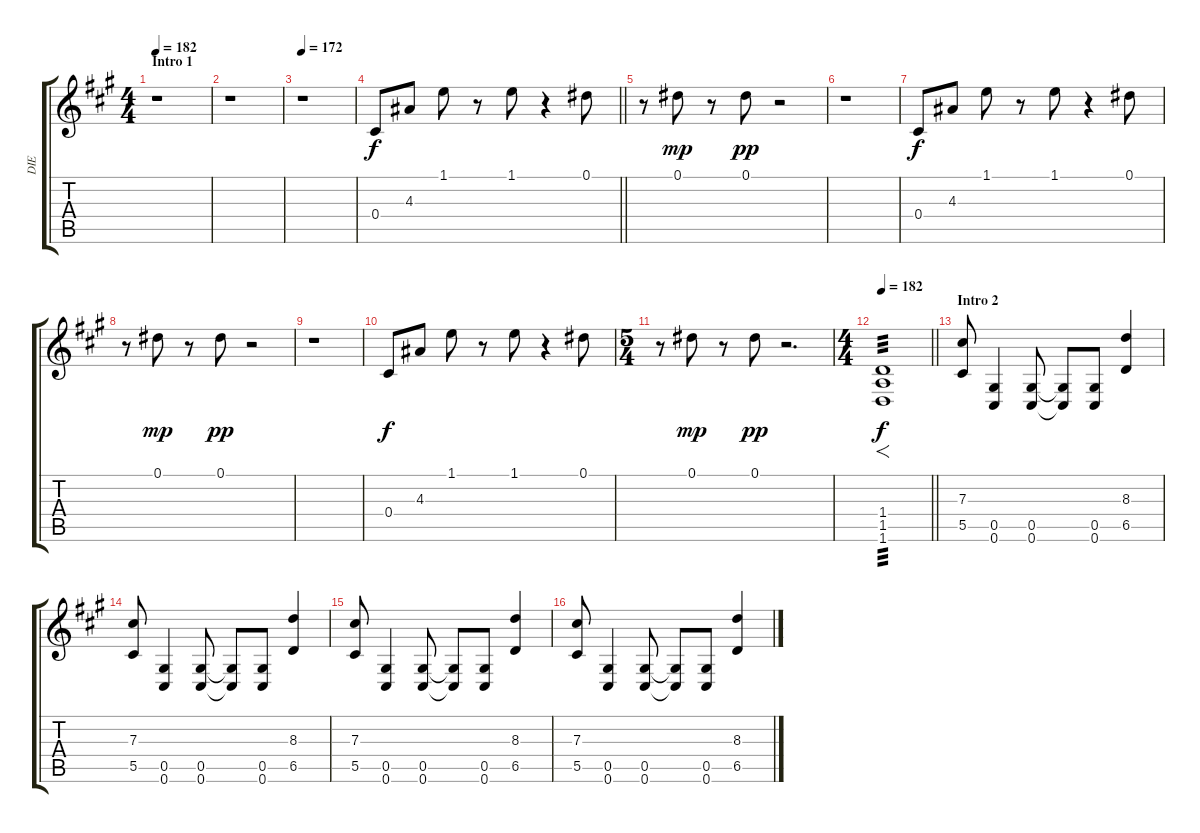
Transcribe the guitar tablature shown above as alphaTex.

\track ("DIE" "DIE") {instrument distortionguitar}
\staff {score tabs}
\tuning (Eb4 Bb3 Gb3 Db3 Ab2 Db2) {hide}
\ts (4 4)
\section ("" "Intro 1")
\tempo 182
\tempo 163
\tempo 182
\clef g2
\ks a
r.1{dy f instrument distortionguitar} |
r.1 |
\tempo 172
r.1 |
\barLineRight lightlight
0.4.8{volume 10 balance 8 instrument tinklebell} 4.3.8 1.1.8 r.8 1.1.8 r.4 0.1.8 |
r.8 0.1.8{dy mp} r.8 0.1.8{dy pp} r.2 |
r.1 |
0.4.8{dy f} 4.3.8 1.1.8 r.8 1.1.8 r.4 0.1.8 |
r.8 0.1.8{dy mp} r.8 0.1.8{dy pp} r.2 |
r.1 |
0.4.8{dy f} 4.3.8 1.1.8 r.8 1.1.8 r.4 0.1.8 |
\ts (5 4)
r.8 0.1.8{dy mp} r.8 0.1.8{dy pp} r.2{d} |
\ts (4 4)
\tempo 182
\barLineRight lightlight
(1.4 1.5 1.6).1{f tp 3 dy f volume 11 instrument gunshot} |
\section ("" "Intro 2")
(7.3 5.5).8{volume 12 balance 14 instrument distortionguitar} (0.5 0.6).4 (0.5 0.6).8 (0.5{t} 0.6{t}).8 (0.5 0.6).8 (8.3 6.5).4 |
(7.3 5.5).8 (0.5 0.6).4 (0.5 0.6).8 (0.5{t} 0.6{t}).8 (0.5 0.6).8 (8.3 6.5).4 |
(7.3 5.5).8 (0.5 0.6).4 (0.5 0.6).8 (0.5{t} 0.6{t}).8 (0.5 0.6).8 (8.3 6.5).4 |
(7.3 5.5).8 (0.5 0.6).4 (0.5 0.6).8 (0.5{t} 0.6{t}).8 (0.5 0.6).8 (8.3 6.5).4
